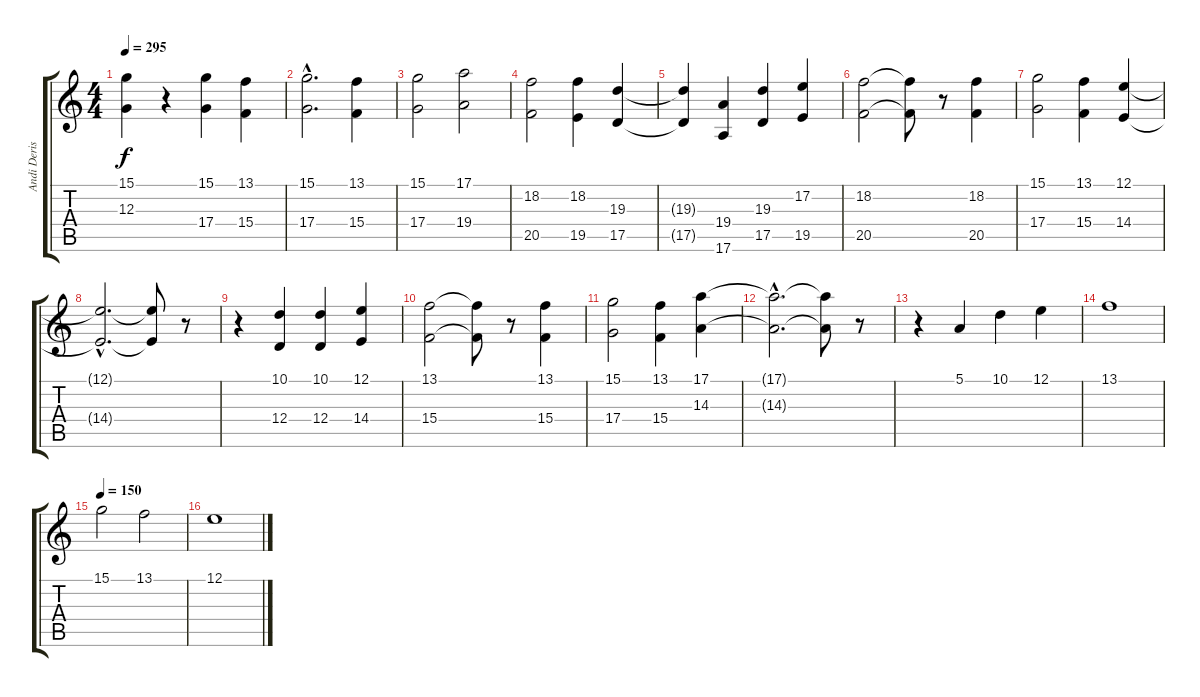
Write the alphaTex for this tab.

\track ("Andi Deris" "Andi Deris") {instrument lead6voice}
\staff {score tabs}
\tuning (E4 B3 G3 D3 A2 E2) {hide}
\ts (4 4)
\tempo 295
\clef g2
\ks c
(15.1{t} 12.3{t}).4{dy f} r.4 (15.1 17.4).4 (13.1 15.4).4 |
(15.1{hac} 17.4{hac}).2{d} (13.1 15.4).4 |
(15.1 17.4).2 (17.1 19.4).2 |
(18.2 20.5).2 (18.2 19.5).4 (19.3 17.5).4 |
(19.3{t} 17.5{t}).4 (19.4 17.6).4 (19.3 17.5).4 (17.2 19.5).4 |
(18.2 20.5).2 (18.2{t} 20.5{t}).8 r.8 (18.2 20.5).4 |
(15.1 17.4).2 (13.1 15.4).4 (12.1 14.4).4 |
(12.1{hac t} 14.4{hac t}).2{d} (12.1{t} 14.4{t}).8 r.8 |
r.4 (10.1 12.4).4 (10.1 12.4).4 (12.1 14.4).4 |
(13.1 15.4).2 (13.1{t} 15.4{t}).8 r.8 (13.1 15.4).4 |
(15.1 17.4).2 (13.1 15.4).4 (17.1 14.3).4 |
(17.1{hac t} 14.3{hac t}).2{d} (17.1{t} 14.3{t}).8 r.8 |
r.4 5.1.4 10.1.4 12.1.4 |
13.1.1 |
\tempo 150
15.1.2 13.1.2 |
12.1.1
